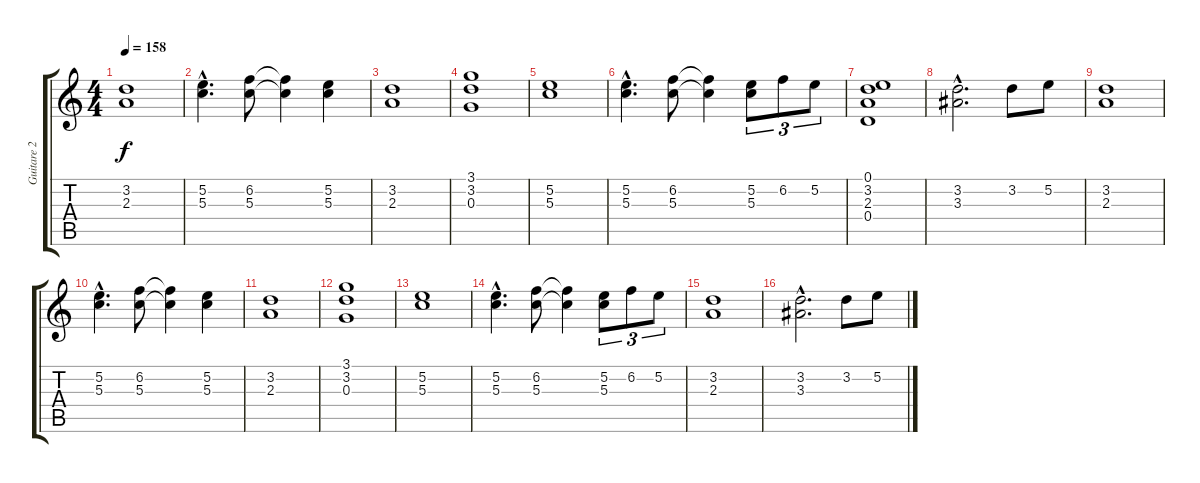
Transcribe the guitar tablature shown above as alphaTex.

\track ("Guitare 2" "Guitare 2") {instrument distortionguitar}
\staff {score tabs}
\tuning (E4 B3 G3 D3 A2 E2) {hide}
\ts (4 4)
\tempo 158
\clef g2
\ks c
(3.2 2.3).1{dy f} |
(5.2{hac} 5.3{hac}).4{d} (6.2 5.3).8 (6.2{t} 5.3{t}).4 (5.2 5.3).4 |
(3.2 2.3).1 |
(3.1 3.2 0.3).1 |
(5.2 5.3).1 |
(5.2{hac} 5.3{hac}).4{d} (6.2 5.3).8 (6.2{t} 5.3{t}).4 (5.2 5.3).8{tu (3 2)} 6.2.8{tu (3 2)} 5.2.8{tu (3 2)} |
(0.1 3.2 2.3 0.4).1{instrument electricguitarclean} |
(3.2{hac} 3.3{hac}).2{d} 3.2.8 5.2.8 |
(3.2 2.3).1 |
(5.2{hac} 5.3{hac}).4{d} (6.2 5.3).8 (6.2{t} 5.3{t}).4 (5.2 5.3).4 |
(3.2 2.3).1 |
(3.1 3.2 0.3).1 |
(5.2 5.3).1 |
(5.2{hac} 5.3{hac}).4{d} (6.2 5.3).8 (6.2{t} 5.3{t}).4 (5.2 5.3).8{tu (3 2)} 6.2.8{tu (3 2)} 5.2.8{tu (3 2)} |
(3.2 2.3).1 |
(3.2{hac} 3.3{hac}).2{d} 3.2.8 5.2.8
